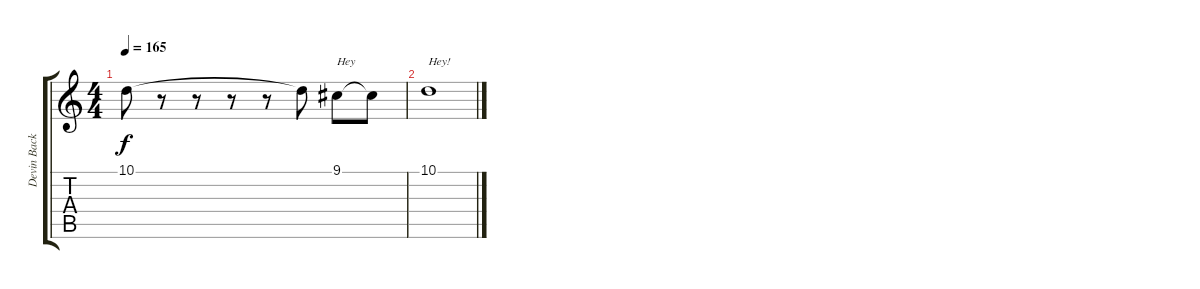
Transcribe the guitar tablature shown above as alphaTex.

\track ("Devin Back Vocals" "Devin Back") {instrument englishhorn}
\staff {score tabs}
\tuning (E4 B3 G3 D3 A2 D2) {hide}
\ts (4 4)
\tempo 165
\clef g2
\ks c
10.1.8{dy f} r.8 r.8 r.8 r.8 10.1{t}.8 9.1.8{txt "Hey"} 9.1{t}.8 |
10.1.1{txt "Hey!"}
